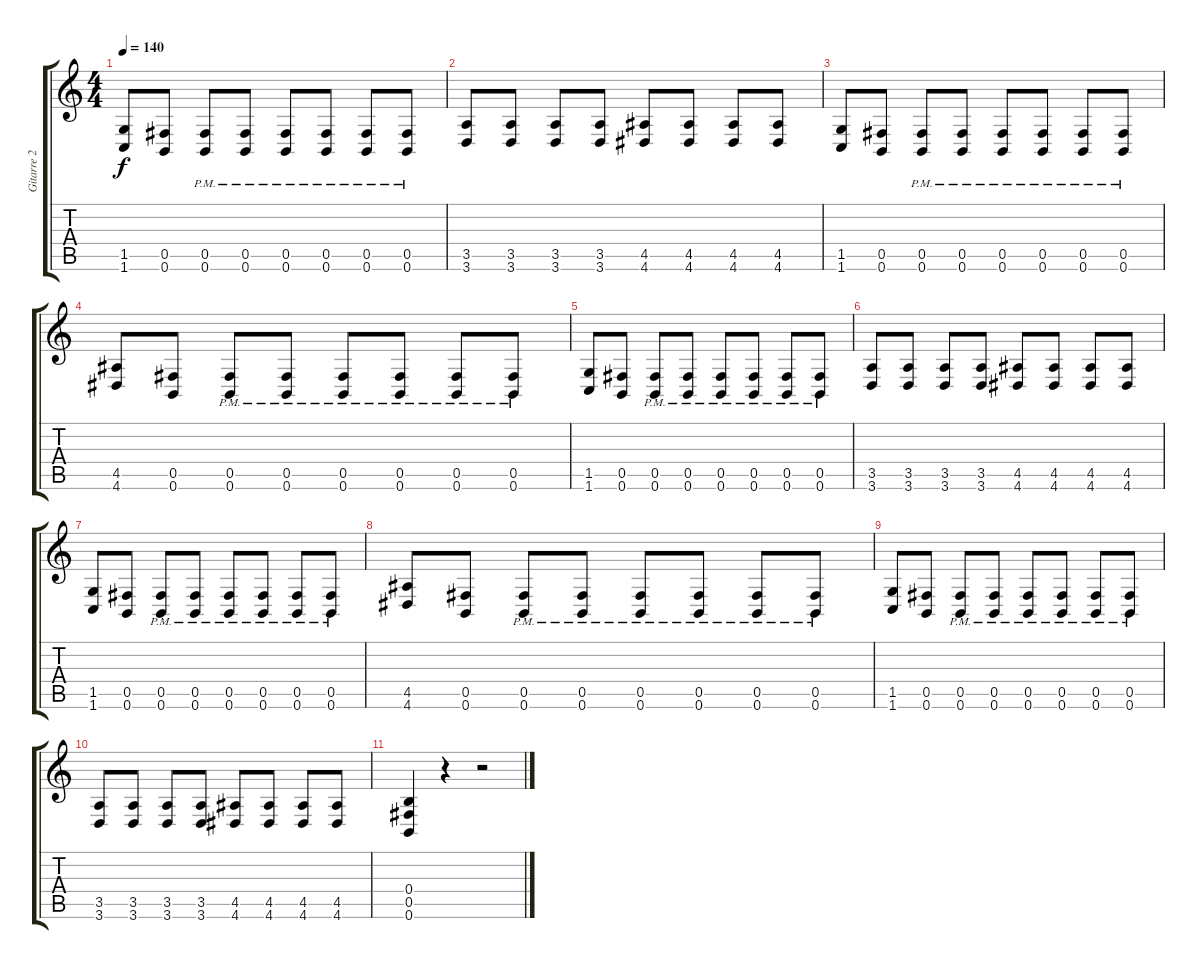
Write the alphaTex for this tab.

\track ("Gitarre 2" "Gitarre 2") {instrument distortionguitar}
\staff {score tabs}
\tuning (Db4 Ab3 E3 B2 Gb2 B1) {hide}
\ts (4 4)
\tempo 140
\clef g2
\ks c
(1.5 1.6).8{dy f} (0.5 0.6).8 (0.5{pm} 0.6{pm}).8 (0.5{pm} 0.6{pm}).8 (0.5{pm} 0.6{pm}).8 (0.5{pm} 0.6{pm}).8 (0.5{pm} 0.6{pm}).8 (0.5{pm} 0.6{pm}).8 |
(3.5 3.6).8 (3.5 3.6).8 (3.5 3.6).8 (3.5 3.6).8 (4.5 4.6).8 (4.5 4.6).8 (4.5 4.6).8 (4.5 4.6).8 |
(1.5 1.6).8 (0.5 0.6).8 (0.5{pm} 0.6{pm}).8 (0.5{pm} 0.6{pm}).8 (0.5{pm} 0.6{pm}).8 (0.5{pm} 0.6{pm}).8 (0.5{pm} 0.6{pm}).8 (0.5{pm} 0.6{pm}).8 |
(4.5 4.6).8 (0.5 0.6).8 (0.5{pm} 0.6{pm}).8 (0.5{pm} 0.6{pm}).8 (0.5{pm} 0.6{pm}).8 (0.5{pm} 0.6{pm}).8 (0.5{pm} 0.6{pm}).8 (0.5{pm} 0.6{pm}).8 |
(1.5 1.6).8 (0.5 0.6).8 (0.5{pm} 0.6{pm}).8 (0.5{pm} 0.6{pm}).8 (0.5{pm} 0.6{pm}).8 (0.5{pm} 0.6{pm}).8 (0.5{pm} 0.6{pm}).8 (0.5{pm} 0.6{pm}).8 |
(3.5 3.6).8 (3.5 3.6).8 (3.5 3.6).8 (3.5 3.6).8 (4.5 4.6).8 (4.5 4.6).8 (4.5 4.6).8 (4.5 4.6).8 |
(1.5 1.6).8 (0.5 0.6).8 (0.5{pm} 0.6{pm}).8 (0.5{pm} 0.6{pm}).8 (0.5{pm} 0.6{pm}).8 (0.5{pm} 0.6{pm}).8 (0.5{pm} 0.6{pm}).8 (0.5{pm} 0.6{pm}).8 |
(4.5 4.6).8 (0.5 0.6).8 (0.5{pm} 0.6{pm}).8 (0.5{pm} 0.6{pm}).8 (0.5{pm} 0.6{pm}).8 (0.5{pm} 0.6{pm}).8 (0.5{pm} 0.6{pm}).8 (0.5{pm} 0.6{pm}).8 |
(1.5 1.6).8 (0.5 0.6).8 (0.5{pm} 0.6{pm}).8 (0.5{pm} 0.6{pm}).8 (0.5{pm} 0.6{pm}).8 (0.5{pm} 0.6{pm}).8 (0.5{pm} 0.6{pm}).8 (0.5{pm} 0.6{pm}).8 |
(3.5 3.6).8 (3.5 3.6).8 (3.5 3.6).8 (3.5 3.6).8 (4.5 4.6).8 (4.5 4.6).8 (4.5 4.6).8 (4.5 4.6).8 |
(0.4 0.5 0.6).4 r.4 r.2
